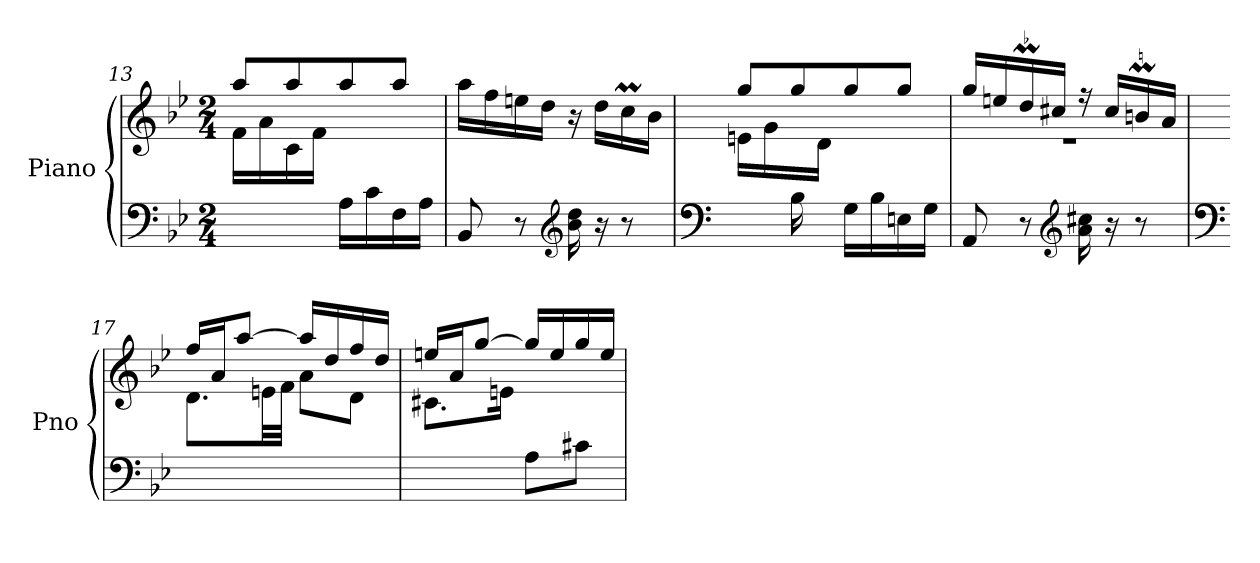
**kern	**kern
*part1	*part1
*staff2	*staff1
*I"Piano	*
*I'Pno	*
*clefF4	*clefG2
*k[b-e-]	*k[b-e-]
*M2/4	*M2/4
=13	=13
*	*^
4ryy	8aa/L	16f\LL
.	.	16a\
.	8aa/	16c\
.	.	16f\JJ
16A\LL	8aa/	4ryy
16c\	.	.
16F\	8aa/J	.
16A\JJ	.	.
*	*v	*v
=14	=14
8BB-/	16aa\LL
.	16ff\
8r	16een\
.	16dd\JJ
*clefG2	*
16b-\ 16dd\	16r
16r	16dd\LL
8r	16ccM\
.	16b-\JJ
=15	=15
*clefF4	*
*^	*^
8ryy	4ryy	8gg/L	16en\LL
.	.	.	16g\
16B-\	.	8gg/	16ryy
4ryy	.	.	16d\JJ
.	16G\LL	8gg/	4ryy
.	16B-\	.	.
.	16En\	8gg/J	.
16ryy	16G\JJ	.	.
*v	*v	*	*
=16	=16	=16
8AA/	16gg/LL	2r
.	16een/	.
8r	16ddm/	.
.	16cc#X/JJ	.
*clefG2	*	*
16a\ 16cc#X\	16r	.
16r	16cc#/LL	.
8r	16bnm/	.
.	16a/JJ	.
=17	=17	=17
*clefF4	*	*
2ryy	16ff/LL	8.d\L
.	16a/J	.
.	[8aa/J	.
.	.	32en\LL
.	.	32f\JJJ
.	16aa/LL]	8a\L
.	16dd/	.
.	16ff/	8d\J
.	16dd/JJ	.
!!LO:LB:g=z	!!
=18	=18	=18
4ryy	16een/LL	8.c#X\L
.	16a/J	.
.	[8gg/J	.
.	.	16en\Jk
8A\L	16gg/LL]	4ryy
.	16ee/	.
8c#X\J	16gg/	.
.	16ee/JJ	.
*	*v	*v
=	=
*-	*-
